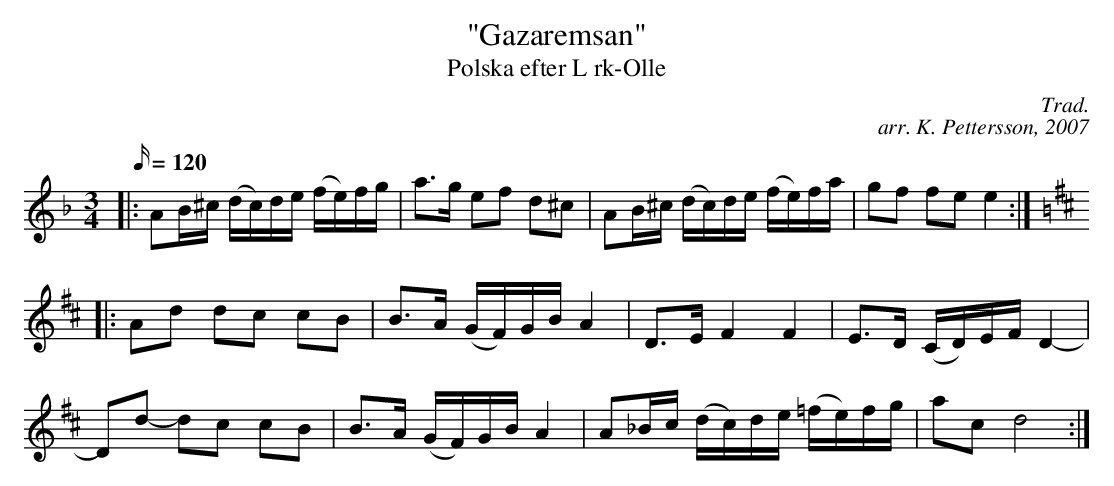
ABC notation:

X:1
T: "Gazaremsan"
T: Polska efter L rk-Olle
C: Trad.
C: arr. K. Pettersson, 2007
M: 3/4
L: 1/16
Q: 120
K: Dm
V: 1
|: A2B^c (dc)de (fe)fg | a3g e2f2 d2^c2 | A2B^c (dc)de (fe)fa | g2f2 f2e2 e4 :|
K: D
|: A2d2 d2c2 c2B2 | B3A (GF)GB A4 | D3E F4 F4 | E3D (CD)EF D4- |
D2d2- d2c2 c2B2 | B3A (GF)GB A4 | A2_Bc (dc)de (=fe)fg | a2c2 d8 :|
